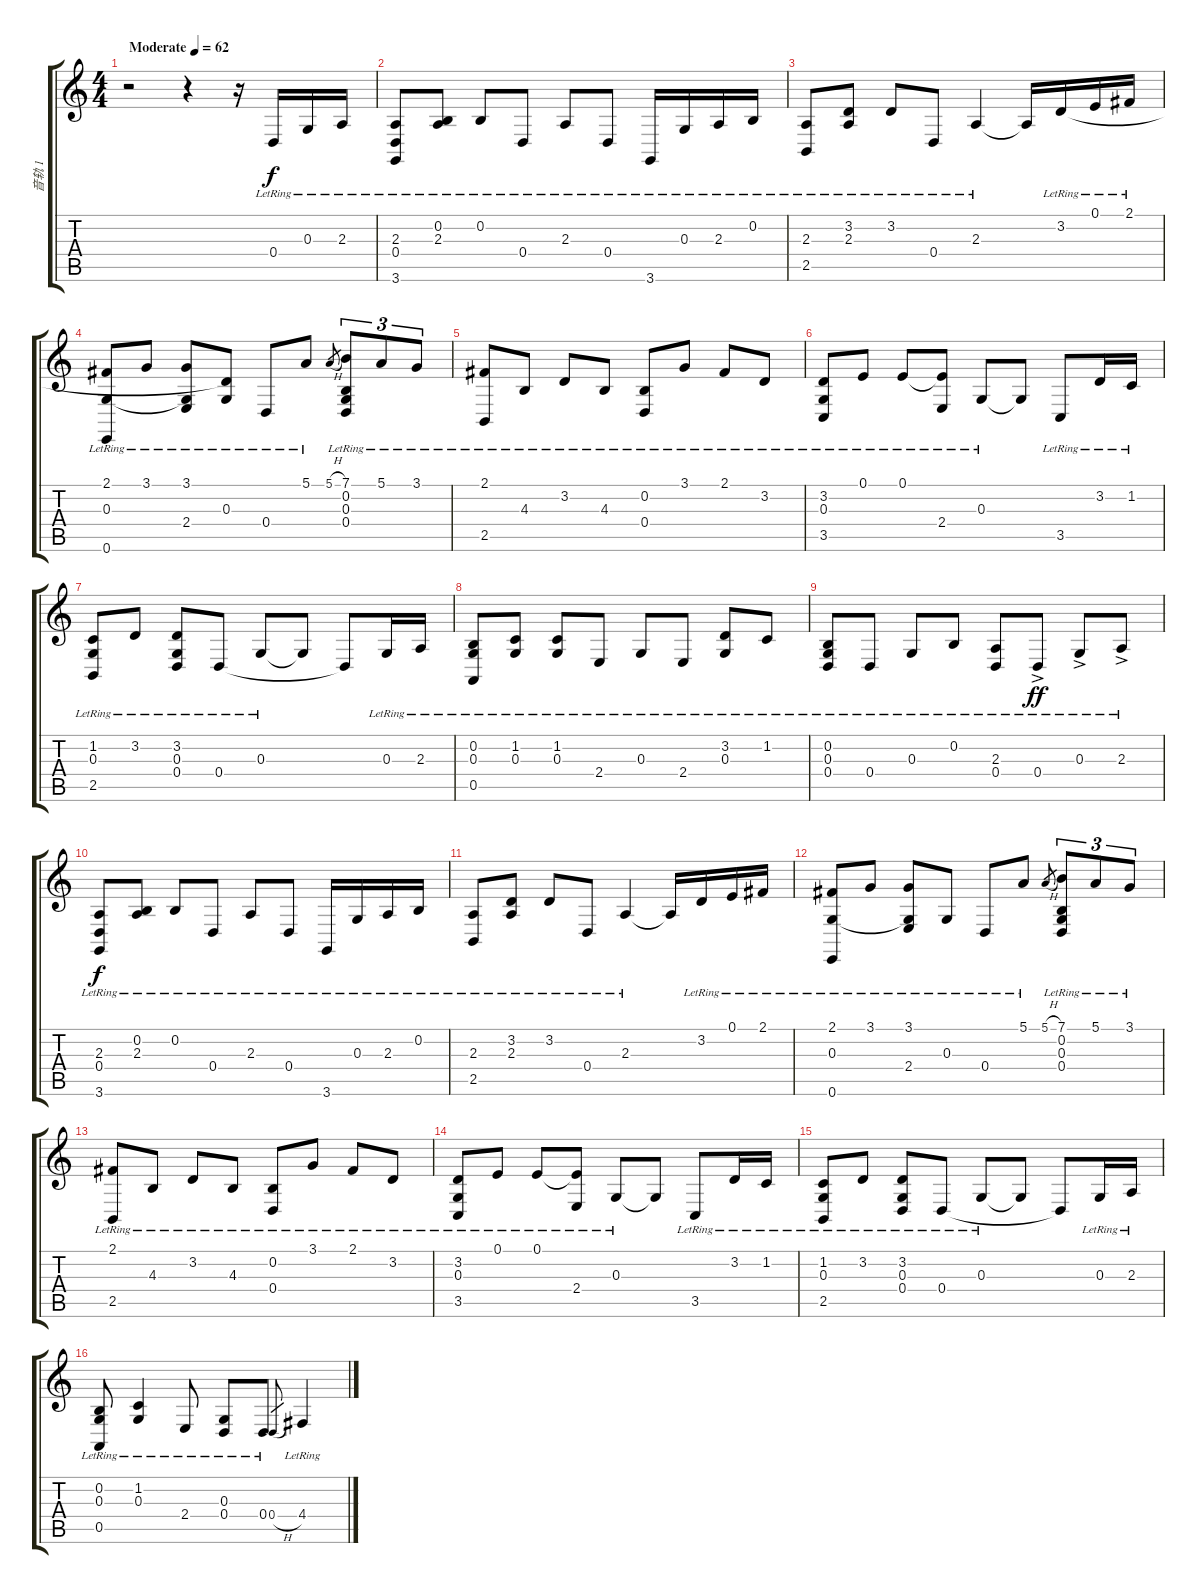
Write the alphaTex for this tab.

\track ("音轨 1" "音轨 1") {instrument acousticgrandpiano}
\staff {score tabs}
\tuning (E4 B3 G3 D3 A2 E2) {hide}
\ts (4 4)
\tempo (62 "Moderate")
\clef g2
\ks c
r.2{dy f instrument acousticgrandpiano} r.4 r.16 0.4{lr}.16 0.3{lr}.16 2.3{lr}.16 |
(2.3{lr} 0.4{lr} 3.6{lr}).8 (0.2{lr} 2.3{lr}).8 0.2{lr}.8 0.4{lr}.8 2.3{lr}.8 0.4{lr}.8 3.6{lr}.16 0.3{lr}.16 2.3{lr}.16 0.2{lr}.16 |
(2.3{lr} 2.5{lr}).8 (3.2{lr} 2.3{lr}).8 3.2{lr}.8{beam Up} 0.4{lr}.8{beam Up} 2.3{lr}.4 2.3{t}.16 3.2{lr}.16{beam merge} 0.1{lr}.16 2.1{lr}.16 |
(2.1{lr} 0.3{lr} 0.6{lr}).8 3.1{lr}.8 (3.1{lr} 0.3{t} 2.4{lr}).8 (3.2{t} 0.3{lr}).8 0.4{lr}.8 5.1{lr}.8 5.1{h}.8{gr} (7.1{lr} 0.2{lr} 0.3{lr} 0.4{lr}).8{tu (3 2)} 5.1{lr}.8{tu (3 2) beam merge} 3.1{lr}.8{tu (3 2)} |
(2.1{lr} 2.5{lr}).8 4.3{lr}.8 3.2{lr}.8 4.3{lr}.8 (0.2{lr} 0.4{lr}).8 3.1{lr}.8 2.1{lr}.8 3.2{lr}.8 |
(3.2{lr} 0.3{lr} 3.5{lr}).8 0.1{lr}.8 0.1{lr}.8{beam Up} (0.1{t} 2.4{lr}).8{beam Up} 0.3{lr}.8 0.3{t}.8 3.5{lr}.8 3.2{lr}.16 1.2{lr}.16 |
(1.2{lr} 0.3{lr} 2.5{lr}).8 3.2{lr}.8 (3.2{lr} 0.3{lr} 0.4{lr}).8 0.4{lr}.8 0.3{lr}.8 0.3{t}.8 0.4{t}.8 0.3{lr}.16 2.3{lr}.16 |
(0.2{lr} 0.3{lr} 0.5{lr}).8 (1.2{lr} 0.3{lr}).8 (1.2{lr} 0.3{lr}).8 2.4{lr}.8 0.3{lr}.8 2.4{lr}.8 (3.2{lr} 0.3{lr}).8 1.2{lr}.8 |
(0.2{lr} 0.3{lr} 0.4{lr}).8 0.4{lr}.8 0.3{lr}.8{instrument acousticguitarsteel} 0.2{lr}.8 (2.3{lr} 0.4{lr}).8 0.4{ac lr}.8{dy ff} 0.3{ac lr}.8 2.3{ac lr}.8 |
(2.3{lr} 0.4{lr} 3.6{lr}).8{dy f} (0.2{lr} 2.3{lr}).8 0.2{lr}.8 0.4{lr}.8 2.3{lr}.8 0.4{lr}.8 3.6{lr}.16 0.3{lr}.16 2.3{lr}.16 0.2{lr}.16 |
(2.3{lr} 2.5{lr}).8 (3.2{lr} 2.3{lr}).8 3.2{lr}.8{beam Up} 0.4{lr}.8{beam Up} 2.3{lr}.4 2.3{t}.16 3.2{lr}.16{beam merge} 0.1{lr}.16 2.1{lr}.16 |
(2.1{lr} 0.3{lr} 0.6{lr}).8 3.1{lr}.8 (3.1{lr} 0.3{t} 2.4{lr}).8 0.3{lr}.8 0.4{lr}.8 5.1{lr}.8 5.1{h}.8{gr} (7.1{lr} 0.2{lr} 0.3{lr} 0.4{lr}).8{tu (3 2)} 5.1{lr}.8{tu (3 2) beam merge} 3.1{lr}.8{tu (3 2)} |
(2.1{lr} 2.5{lr}).8 4.3{lr}.8 3.2{lr}.8 4.3{lr}.8 (0.2{lr} 0.4{lr}).8 3.1{lr}.8 2.1{lr}.8 3.2{lr}.8 |
(3.2{lr} 0.3{lr} 3.5{lr}).8 0.1{lr}.8 0.1{lr}.8{beam Up} (0.1{t} 2.4{lr}).8{beam Up} 0.3{lr}.8 0.3{t}.8 3.5{lr}.8 3.2{lr}.16 1.2{lr}.16 |
(1.2{lr} 0.3{lr} 2.5{lr}).8 3.2{lr}.8 (3.2{lr} 0.3{lr} 0.4{lr}).8 0.4{lr}.8 0.3{lr}.8 0.3{t}.8 0.4{t}.8 0.3{lr}.16 2.3{lr}.16 |
(0.2{lr} 0.3{lr} 0.5{lr}).8 (1.2{lr} 0.3{lr}).4 2.4{lr}.8 (0.3{lr} 0.4{lr}).8 0.4{lr}.8 0.4{h}.8{gr} 4.4{lr}.4
